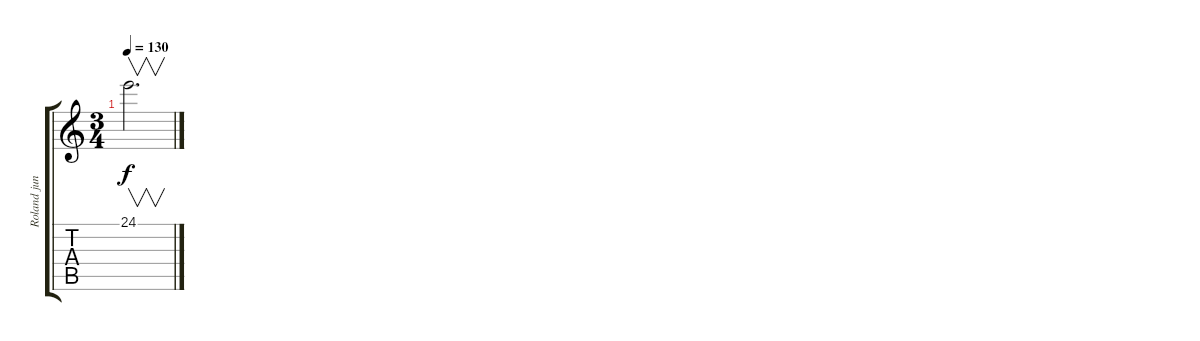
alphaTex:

\track ("Roland juno DI" "Roland jun") {instrument pad7halo}
\staff {score tabs}
\tuning (E4 B3 G3 D3 A2 E2) {hide}
\ts (3 4)
\tempo 130
\clef g2
\ks c
24.1.2{v d dy f}
